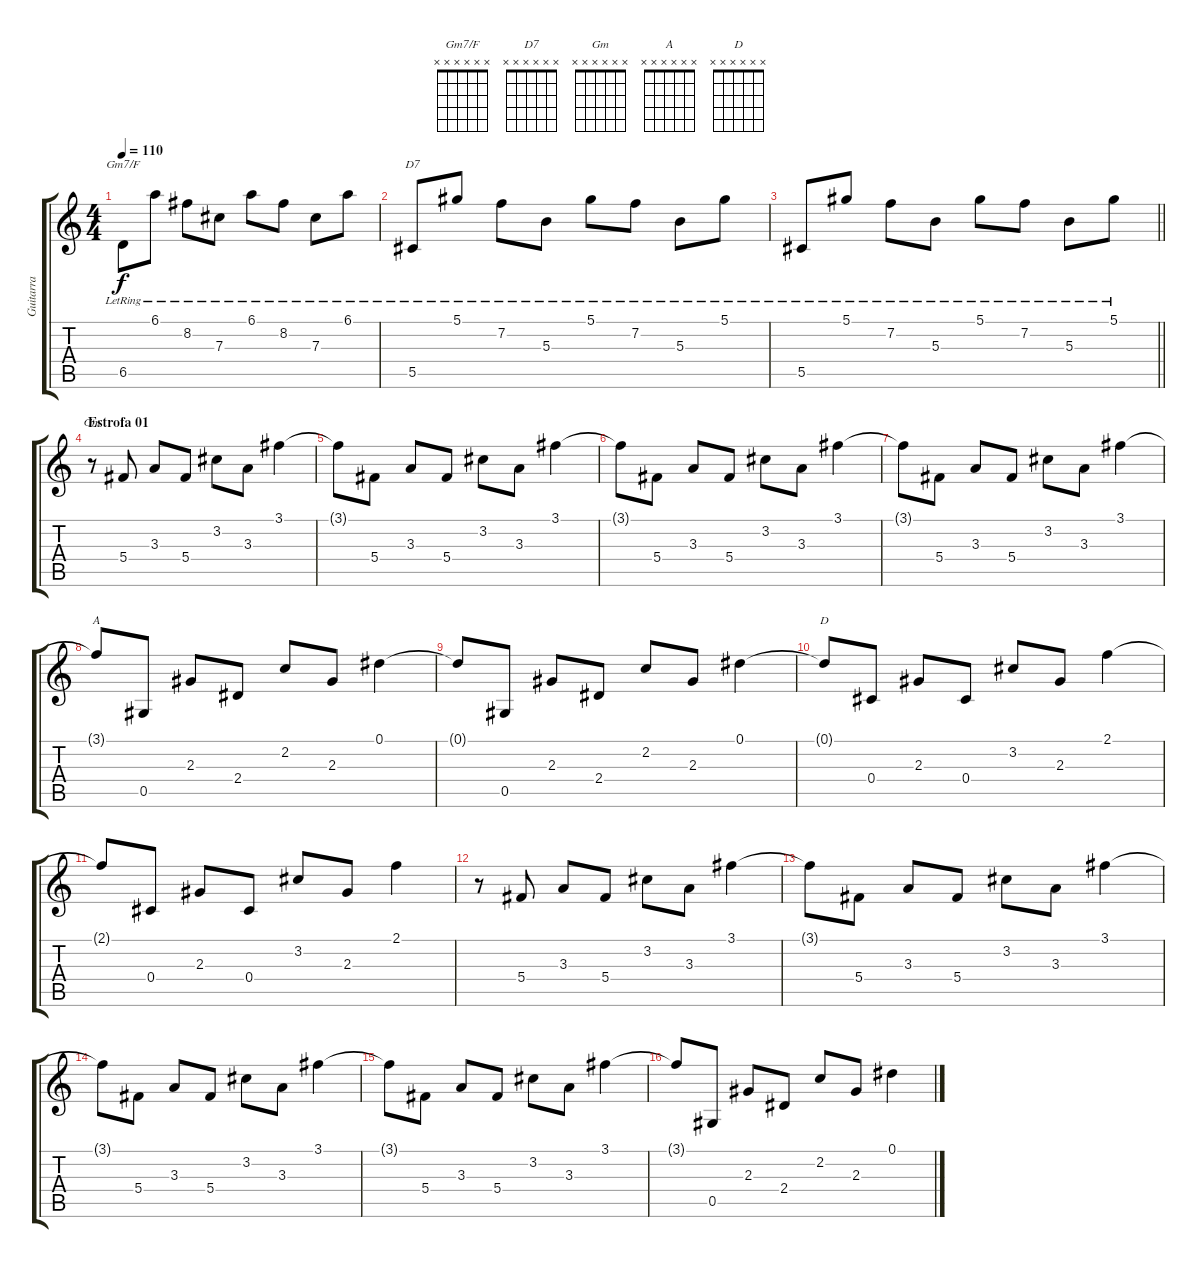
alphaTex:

\track ("Guitarra" "Guitarra") {instrument acousticguitarsteel}
\staff {score tabs}
\tuning (Eb4 Bb3 Gb3 Db3 Ab2 Eb2) {hide}
\chord ("Gm7/F" x x x x x x)
\chord ("D7" x x x x x x)
\chord ("Gm" x x x x x x)
\chord ("A" x x x x x x)
\chord ("D" x x x x x x)
\ts (4 4)
\tempo 110
\clef g2
\ks c
6.5{lr}.8{ch "Gm7/F" dy f} 6.1{lr}.8 8.2{lr}.8 7.3{lr}.8 6.1{lr}.8 8.2{lr}.8 7.3{lr}.8 6.1{lr}.8 |
5.5{lr}.8{ch "D7"} 5.1{lr}.8 7.2{lr}.8 5.3{lr}.8 5.1{lr}.8 7.2{lr}.8 5.3{lr}.8 5.1{lr}.8 |
\barLineRight lightlight
5.5{lr}.8 5.1{lr}.8 7.2{lr}.8 5.3{lr}.8 5.1{lr}.8 7.2{lr}.8 5.3{lr}.8 5.1{lr}.8 |
\section ("" "Estrofa 01")
r.8{ch "Gm"} 5.4.8 3.3.8 5.4.8 3.2.8 3.3.8 3.1.4 |
3.1{t}.8 5.4.8 3.3.8 5.4.8 3.2.8 3.3.8 3.1.4 |
3.1{t}.8 5.4.8 3.3.8 5.4.8 3.2.8 3.3.8 3.1.4 |
3.1{t}.8 5.4.8 3.3.8 5.4.8 3.2.8 3.3.8 3.1.4 |
3.1{t}.8{ch "A"} 0.5.8 2.3.8 2.4.8 2.2.8 2.3.8 0.1.4 |
0.1{t}.8 0.5.8 2.3.8 2.4.8 2.2.8 2.3.8 0.1.4 |
0.1{t}.8{ch "D"} 0.4.8 2.3.8 0.4.8 3.2.8 2.3.8 2.1.4 |
2.1{t}.8 0.4.8 2.3.8 0.4.8 3.2.8 2.3.8 2.1.4 |
r.8 5.4.8 3.3.8 5.4.8 3.2.8 3.3.8 3.1.4 |
3.1{t}.8 5.4.8 3.3.8 5.4.8 3.2.8 3.3.8 3.1.4 |
3.1{t}.8 5.4.8 3.3.8 5.4.8 3.2.8 3.3.8 3.1.4 |
3.1{t}.8 5.4.8 3.3.8 5.4.8 3.2.8 3.3.8 3.1.4 |
3.1{t}.8 0.5.8 2.3.8 2.4.8 2.2.8 2.3.8 0.1.4
